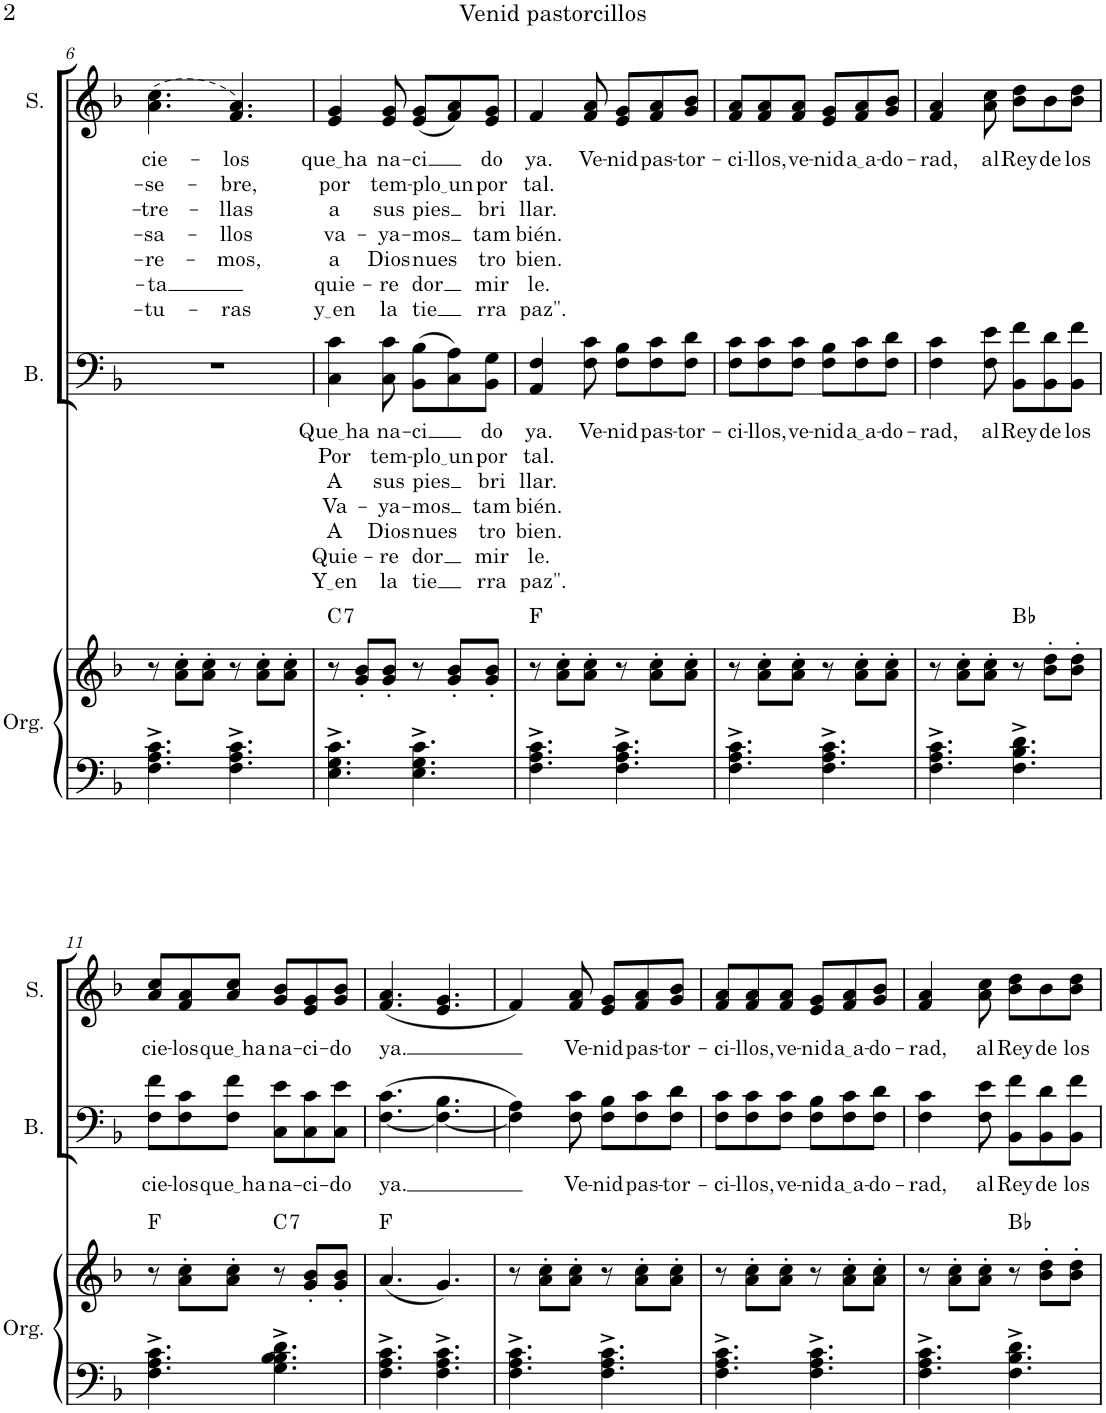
**kern	**kern	**harte	**kern	**text	**text	**text	**text	**text	**text	**text	**kern	**text	**text	**text	**text	**text	**text	**text
*part3	*part3	*part3	*part2	*part2	*part2	*part2	*part2	*part2	*part2	*part2	*part1	*part1	*part1	*part1	*part1	*part1	*part1	*part1
*staff4	*staff3	*	*staff2	*staff2	*staff2	*staff2	*staff2	*staff2	*staff2	*staff2	*staff1	*staff1	*staff1	*staff1	*staff1	*staff1	*staff1	*staff1
*I"Órgano	*	*	*I"Bajo	*	*	*	*	*	*	*	*I"Soprano	*	*	*	*	*	*	*
*	*	*	*I'B.	*	*	*	*	*	*	*	*I'S.	*	*	*	*	*	*	*
!!LO:PB:g=z
*clefF4	*clefG2	*	*clefF4	*	*	*	*	*	*	*	*clefG2	*	*	*	*	*	*	*
*k[b-]	*k[b-]	*	*k[b-]	*	*	*	*	*	*	*	*k[b-]	*	*	*	*	*	*	*
*M6/8	*M6/8	*	*M6/8	*	*	*	*	*	*	*	*M6/8	*	*	*	*	*	*	*
=6	=6	=6	=6	=6	=6	=6	=6	=6	=6	=6	=6	=6	=6	=6	=6	=6	=6	=6
!	!	!	!	!	!	!	!	!	!	!	!	!LO:LY:b	!LO:LY:b	!LO:LY:b	!LO:LY:b	!LO:LY:b	!LO:LY:b	!LO:LY:b
4.F\^ 4.A\^ 4.c\^	8r	.	2.r	.	.	.	.	.	.	.	(4.a\ 4.cc\	cie-	-se-	-tre-	-sa-	-re-	-ta	-tu-
.	8a\' 8cc\'L	.	.	.	.	.	.	.	.	.	.	.	.	.	.	.	.	.
.	8a\' 8cc\'J	.	.	.	.	.	.	.	.	.	.	.	.	.	.	.	.	.
!	!	!	!	!	!	!	!	!	!	!	!	!LO:LY:b	!LO:LY:b	!LO:LY:b	!LO:LY:b	!LO:LY:b	!	!LO:LY:b
4.F\^ 4.A\^ 4.c\^	8r	.	.	.	.	.	.	.	.	.	4.f/ 4.a/)	-los	-bre,	-llas	-llos	-mos,	.	-ras
.	8a\' 8cc\'L	.	.	.	.	.	.	.	.	.	.	.	.	.	.	.	.	.
.	8a\' 8cc\'J	.	.	.	.	.	.	.	.	.	.	.	.	.	.	.	.	.
=7	=7	=7	=7	=7	=7	=7	=7	=7	=7	=7	=7	=7	=7	=7	=7	=7	=7	=7
!	!	!LO:H:kt=7	!	!LO:LY:b	!LO:LY:b	!LO:LY:b	!LO:LY:b	!LO:LY:b	!LO:LY:b	!LO:LY:b	!	!LO:LY:b	!LO:LY:b	!LO:LY:b	!LO:LY:b	!LO:LY:b	!LO:LY:b	!LO:LY:b
4.E\^ 4.G\^ 4.c\^	8r	C:7	4C\ 4c\	Que ha	Por	A	Va-	A	Quie-	Y en	4e/ 4g/	que ha	por	a	va-	a	quie-	y en
.	8g/' 8b-/'L	.	.	.	.	.	.	.	.	.	.	.	.	.	.	.	.	.
!	!	!	!	!LO:LY:b	!LO:LY:b	!LO:LY:b	!LO:LY:b	!LO:LY:b	!LO:LY:b	!LO:LY:b	!	!LO:LY:b	!LO:LY:b	!LO:LY:b	!LO:LY:b	!LO:LY:b	!LO:LY:b	!LO:LY:b
.	8g/' 8b-/'J	.	8C\ 8c\	na-	tem-	sus	-ya-	Dios	-re	la	8e/ 8g/	na-	tem-	sus	-ya-	Dios	-re	la
!	!	!	!	!LO:LY:b	!LO:LY:b	!LO:LY:b	!LO:LY:b	!LO:LY:b	!LO:LY:b	!LO:LY:b	!	!LO:LY:b	!LO:LY:b	!LO:LY:b	!LO:LY:b	!LO:LY:b	!LO:LY:b	!LO:LY:b
4.E\^ 4.G\^ 4.c\^	8r	.	(8BB-\ 8B-\L	-ci	plo un	pies	-mos	nues	dor	tie	(8e/ 8g/L	-ci	plo un	pies	-mos	nues	dor	tie
.	8g/' 8b-/'L	.	8C\ 8A\)	.	.	.	.	.	.	.	8f/ 8a/)	.	.	.	.	.	.	.
!	!	!	!	!LO:LY:b	!LO:LY:b	!LO:LY:b	!LO:LY:b	!LO:LY:b	!LO:LY:b	!LO:LY:b	!	!LO:LY:b	!LO:LY:b	!LO:LY:b	!LO:LY:b	!LO:LY:b	!LO:LY:b	!LO:LY:b
.	8g/' 8b-/'J	.	8BB-\ 8G\J	do	por	bri	tam	tro	mir	rra	8e/ 8g/J	do	por	bri	tam	tro	mir	rra
=8	=8	=8	=8	=8	=8	=8	=8	=8	=8	=8	=8	=8	=8	=8	=8	=8	=8	=8
!	!	!	!	!LO:LY:b	!LO:LY:b	!LO:LY:b	!LO:LY:b	!LO:LY:b	!LO:LY:b	!LO:LY:b	!	!LO:LY:b	!LO:LY:b	!LO:LY:b	!LO:LY:b	!LO:LY:b	!LO:LY:b	!LO:LY:b
4.F\^ 4.A\^ 4.c\^	8r	F:maj	4AA/ 4F/	ya.	-tal.	-llar.	-bién.	bien.	-le.	paz".	4f/	ya.	-tal.	-llar.	-bién.	bien.	-le.	paz".
.	8a\' 8cc\'L	.	.	.	.	.	.	.	.	.	.	.	.	.	.	.	.	.
!	!	!	!	!LO:LY:b	!	!	!	!	!	!	!	!LO:LY:b	!	!	!	!	!	!
.	8a\' 8cc\'J	.	8F\ 8c\	Ve-	.	.	.	.	.	.	8f/ 8a/	Ve-	.	.	.	.	.	.
!	!	!	!	!LO:LY:b	!	!	!	!	!	!	!	!LO:LY:b	!	!	!	!	!	!
4.F\^ 4.A\^ 4.c\^	8r	.	8F\ 8B-\L	-nid	.	.	.	.	.	.	8e/ 8g/L	-nid	.	.	.	.	.	.
!	!	!	!	!LO:LY:b	!	!	!	!	!	!	!	!LO:LY:b	!	!	!	!	!	!
.	8a\' 8cc\'L	.	8F\ 8c\	pas-	.	.	.	.	.	.	8f/ 8a/	pas-	.	.	.	.	.	.
!	!	!	!	!LO:LY:b	!	!	!	!	!	!	!	!LO:LY:b	!	!	!	!	!	!
.	8a\' 8cc\'J	.	8F\ 8d\J	-tor-	.	.	.	.	.	.	8g/ 8b-/J	-tor-	.	.	.	.	.	.
=9	=9	=9	=9	=9	=9	=9	=9	=9	=9	=9	=9	=9	=9	=9	=9	=9	=9	=9
!	!	!	!	!LO:LY:b	!	!	!	!	!	!	!	!LO:LY:b	!	!	!	!	!	!
4.F\^ 4.A\^ 4.c\^	8r	.	8F\ 8c\L	-ci-	.	.	.	.	.	.	8f/ 8a/L	-ci-	.	.	.	.	.	.
!	!	!	!	!LO:LY:b	!	!	!	!	!	!	!	!LO:LY:b	!	!	!	!	!	!
.	8a\' 8cc\'L	.	8F\ 8c\	-llos,	.	.	.	.	.	.	8f/ 8a/	-llos,	.	.	.	.	.	.
!	!	!	!	!LO:LY:b	!	!	!	!	!	!	!	!LO:LY:b	!	!	!	!	!	!
.	8a\' 8cc\'J	.	8F\ 8c\J	ve-	.	.	.	.	.	.	8f/ 8a/J	ve-	.	.	.	.	.	.
!	!	!	!	!LO:LY:b	!	!	!	!	!	!	!	!LO:LY:b	!	!	!	!	!	!
4.F\^ 4.A\^ 4.c\^	8r	.	8F\ 8B-\L	-nid	.	.	.	.	.	.	8e/ 8g/L	-nid	.	.	.	.	.	.
!	!	!	!	!LO:LY:b	!	!	!	!	!	!	!	!LO:LY:b	!	!	!	!	!	!
.	8a\' 8cc\'L	.	8F\ 8c\	a a	.	.	.	.	.	.	8f/ 8a/	a a	.	.	.	.	.	.
!	!	!	!	!LO:LY:b	!	!	!	!	!	!	!	!LO:LY:b	!	!	!	!	!	!
.	8a\' 8cc\'J	.	8F\ 8d\J	-do-	.	.	.	.	.	.	8g/ 8b-/J	-do-	.	.	.	.	.	.
=10	=10	=10	=10	=10	=10	=10	=10	=10	=10	=10	=10	=10	=10	=10	=10	=10	=10	=10
!	!	!	!	!LO:LY:b	!	!	!	!	!	!	!	!LO:LY:b	!	!	!	!	!	!
4.F\^ 4.A\^ 4.c\^	8r	.	4F\ 4c\	-rad,	.	.	.	.	.	.	4f/ 4a/	-rad,	.	.	.	.	.	.
.	8a\' 8cc\'L	.	.	.	.	.	.	.	.	.	.	.	.	.	.	.	.	.
!	!	!	!	!LO:LY:b	!	!	!	!	!	!	!	!LO:LY:b	!	!	!	!	!	!
.	8a\' 8cc\'J	.	8F\ 8e\	al	.	.	.	.	.	.	8a\ 8cc\	al	.	.	.	.	.	.
!	!	!	!	!LO:LY:b	!	!	!	!	!	!	!	!LO:LY:b	!	!	!	!	!	!
4.F\^ 4.B-\^ 4.d\^	8r	Bb:maj	8BB-\ 8f\L	Rey	.	.	.	.	.	.	8b-\ 8dd\L	Rey	.	.	.	.	.	.
!	!	!	!	!LO:LY:b	!	!	!	!	!	!	!	!LO:LY:b	!	!	!	!	!	!
.	8b-\' 8dd\'L	.	8BB-\ 8d\	de	.	.	.	.	.	.	8b-\	de	.	.	.	.	.	.
!	!	!	!	!LO:LY:b	!	!	!	!	!	!	!	!LO:LY:b	!	!	!	!	!	!
.	8b-\' 8dd\'J	.	8BB-\ 8f\J	los	.	.	.	.	.	.	8b-\ 8dd\J	los	.	.	.	.	.	.
!!LO:LB:g=z
=11	=11	=11	=11	=11	=11	=11	=11	=11	=11	=11	=11	=11	=11	=11	=11	=11	=11	=11
!	!	!	!	!LO:LY:b	!	!	!	!	!	!	!	!LO:LY:b	!	!	!	!	!	!
4.F\^ 4.A\^ 4.c\^	8r	F:maj	8F\ 8f\L	cie-	.	.	.	.	.	.	8a/ 8cc/L	cie-	.	.	.	.	.	.
!	!	!	!	!LO:LY:b	!	!	!	!	!	!	!	!LO:LY:b	!	!	!	!	!	!
.	8a\' 8cc\'L	.	8F\ 8c\	-los	.	.	.	.	.	.	8f/ 8a/	-los	.	.	.	.	.	.
!	!	!	!	!LO:LY:b	!	!	!	!	!	!	!	!LO:LY:b	!	!	!	!	!	!
.	8a\' 8cc\'J	.	8F\ 8f\J	que ha	.	.	.	.	.	.	8a/ 8cc/J	que ha	.	.	.	.	.	.
!	!	!LO:H:kt=7	!	!LO:LY:b	!	!	!	!	!	!	!	!LO:LY:b	!	!	!	!	!	!
4.G\^ 4.B-\^ 4.B-\^ 4.d\^	8r	C:7	8C\ 8e\L	na-	.	.	.	.	.	.	8g/ 8b-/L	na-	.	.	.	.	.	.
!	!	!	!	!LO:LY:b	!	!	!	!	!	!	!	!LO:LY:b	!	!	!	!	!	!
.	8g/' 8b-/'L	.	8C\ 8c\	-ci-	.	.	.	.	.	.	8e/ 8g/	-ci-	.	.	.	.	.	.
!	!	!	!	!LO:LY:b	!	!	!	!	!	!	!	!LO:LY:b	!	!	!	!	!	!
.	8g/' 8b-/'J	.	8C\ 8e\J	-do	.	.	.	.	.	.	8g/ 8b-/J	-do	.	.	.	.	.	.
=12	=12	=12	=12	=12	=12	=12	=12	=12	=12	=12	=12	=12	=12	=12	=12	=12	=12	=12
!	!	!	!	!LO:LY:b	!	!	!	!	!	!	!	!LO:LY:b	!	!	!	!	!	!
4.F\^ 4.A\^ 4.c\^	(4.a/	F:maj	([4.F\ 4.c\	ya.	.	.	.	.	.	.	(4.f/ 4.a/	ya.	.	.	.	.	.	.
4.F\^ 4.A\^ 4.c\^	4.g/)	.	4.F\_ 4.B-\	.	.	.	.	.	.	.	4.e/ 4.g/	.	.	.	.	.	.	.
=13	=13	=13	=13	=13	=13	=13	=13	=13	=13	=13	=13	=13	=13	=13	=13	=13	=13	=13
4.F\^ 4.A\^ 4.c\^	8r	.	4F\] 4A\)	.	.	.	.	.	.	.	4f/)	.	.	.	.	.	.	.
.	8a\' 8cc\'L	.	.	.	.	.	.	.	.	.	.	.	.	.	.	.	.	.
!	!	!	!	!LO:LY:b	!	!	!	!	!	!	!	!LO:LY:b	!	!	!	!	!	!
.	8a\' 8cc\'J	.	8F\ 8c\	Ve-	.	.	.	.	.	.	8f/ 8a/	Ve-	.	.	.	.	.	.
!	!	!	!	!LO:LY:b	!	!	!	!	!	!	!	!LO:LY:b	!	!	!	!	!	!
4.F\^ 4.A\^ 4.c\^	8r	.	8F\ 8B-\L	-nid	.	.	.	.	.	.	8e/ 8g/L	-nid	.	.	.	.	.	.
!	!	!	!	!LO:LY:b	!	!	!	!	!	!	!	!LO:LY:b	!	!	!	!	!	!
.	8a\' 8cc\'L	.	8F\ 8c\	pas-	.	.	.	.	.	.	8f/ 8a/	pas-	.	.	.	.	.	.
!	!	!	!	!LO:LY:b	!	!	!	!	!	!	!	!LO:LY:b	!	!	!	!	!	!
.	8a\' 8cc\'J	.	8F\ 8d\J	-tor-	.	.	.	.	.	.	8g/ 8b-/J	-tor-	.	.	.	.	.	.
=14	=14	=14	=14	=14	=14	=14	=14	=14	=14	=14	=14	=14	=14	=14	=14	=14	=14	=14
!	!	!	!	!LO:LY:b	!	!	!	!	!	!	!	!LO:LY:b	!	!	!	!	!	!
4.F\^ 4.A\^ 4.c\^	8r	.	8F\ 8c\L	-ci-	.	.	.	.	.	.	8f/ 8a/L	-ci-	.	.	.	.	.	.
!	!	!	!	!LO:LY:b	!	!	!	!	!	!	!	!LO:LY:b	!	!	!	!	!	!
.	8a\' 8cc\'L	.	8F\ 8c\	-llos,	.	.	.	.	.	.	8f/ 8a/	-llos,	.	.	.	.	.	.
!	!	!	!	!LO:LY:b	!	!	!	!	!	!	!	!LO:LY:b	!	!	!	!	!	!
.	8a\' 8cc\'J	.	8F\ 8c\J	ve-	.	.	.	.	.	.	8f/ 8a/J	ve-	.	.	.	.	.	.
!	!	!	!	!LO:LY:b	!	!	!	!	!	!	!	!LO:LY:b	!	!	!	!	!	!
4.F\^ 4.A\^ 4.c\^	8r	.	8F\ 8B-\L	-nid	.	.	.	.	.	.	8e/ 8g/L	-nid	.	.	.	.	.	.
!	!	!	!	!LO:LY:b	!	!	!	!	!	!	!	!LO:LY:b	!	!	!	!	!	!
.	8a\' 8cc\'L	.	8F\ 8c\	a a	.	.	.	.	.	.	8f/ 8a/	a a	.	.	.	.	.	.
!	!	!	!	!LO:LY:b	!	!	!	!	!	!	!	!LO:LY:b	!	!	!	!	!	!
.	8a\' 8cc\'J	.	8F\ 8d\J	-do-	.	.	.	.	.	.	8g/ 8b-/J	-do-	.	.	.	.	.	.
=15	=15	=15	=15	=15	=15	=15	=15	=15	=15	=15	=15	=15	=15	=15	=15	=15	=15	=15
!	!	!	!	!LO:LY:b	!	!	!	!	!	!	!	!LO:LY:b	!	!	!	!	!	!
4.F\^ 4.A\^ 4.c\^	8r	.	4F\ 4c\	-rad,	.	.	.	.	.	.	4f/ 4a/	-rad,	.	.	.	.	.	.
.	8a\' 8cc\'L	.	.	.	.	.	.	.	.	.	.	.	.	.	.	.	.	.
!	!	!	!	!LO:LY:b	!	!	!	!	!	!	!	!LO:LY:b	!	!	!	!	!	!
.	8a\' 8cc\'J	.	8F\ 8e\	al	.	.	.	.	.	.	8a\ 8cc\	al	.	.	.	.	.	.
!	!	!	!	!LO:LY:b	!	!	!	!	!	!	!	!LO:LY:b	!	!	!	!	!	!
4.F\^ 4.B-\^ 4.d\^	8r	Bb:maj	8BB-\ 8f\L	Rey	.	.	.	.	.	.	8b-\ 8dd\L	Rey	.	.	.	.	.	.
!	!	!	!	!LO:LY:b	!	!	!	!	!	!	!	!LO:LY:b	!	!	!	!	!	!
.	8b-\' 8dd\'L	.	8BB-\ 8d\	de	.	.	.	.	.	.	8b-\	de	.	.	.	.	.	.
!	!	!	!	!LO:LY:b	!	!	!	!	!	!	!	!LO:LY:b	!	!	!	!	!	!
.	8b-\' 8dd\'J	.	8BB-\ 8f\J	los	.	.	.	.	.	.	8b-\ 8dd\J	los	.	.	.	.	.	.
=	=	=	=	=	=	=	=	=	=	=	=	=	=	=	=	=	=	=
*-	*-	*-	*-	*-	*-	*-	*-	*-	*-	*-	*-	*-	*-	*-	*-	*-	*-	*-
